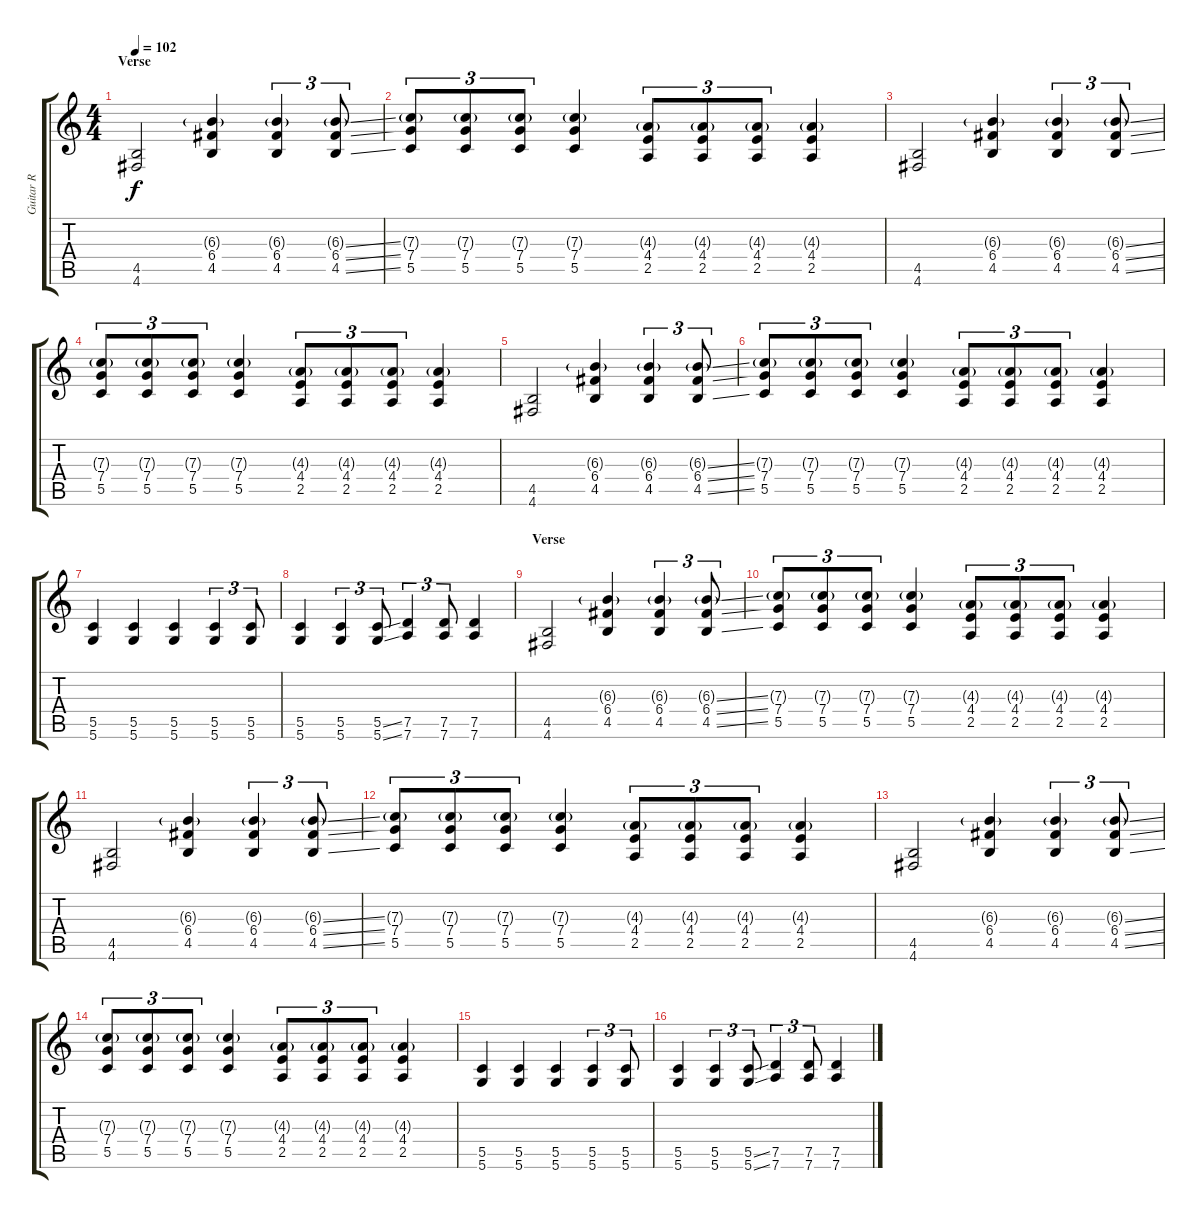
\track ("Guitar R" "Guitar R") {instrument distortionguitar}
\staff {score tabs}
\tuning (D4 A3 F3 C3 G2 D2) {hide}
\ts (4 4)
\section ("" "Verse")
\tempo 102
\clef g2
\ks c
(4.5 4.6).2{dy f} (6.3{g} 6.4 4.5).4 (6.3{g} 6.4 4.5).4{tu (3 2)} (6.3{ss g} 6.4{ss} 4.5{ss}).8{tu (3 2)} |
(7.3{g} 7.4 5.5).8{tu (3 2)} (7.3{g} 7.4 5.5).8{tu (3 2)} (7.3{g} 7.4 5.5).8{tu (3 2)} (7.3{g} 7.4 5.5).4 (4.3{g} 4.4 2.5).8{tu (3 2)} (4.3{g} 4.4 2.5).8{tu (3 2)} (4.3{g} 4.4 2.5).8{tu (3 2)} (4.3{g} 4.4 2.5).4 |
(4.5 4.6).2 (6.3{g} 6.4 4.5).4 (6.3{g} 6.4 4.5).4{tu (3 2)} (6.3{ss g} 6.4{ss} 4.5{ss}).8{tu (3 2)} |
(7.3{g} 7.4 5.5).8{tu (3 2)} (7.3{g} 7.4 5.5).8{tu (3 2)} (7.3{g} 7.4 5.5).8{tu (3 2)} (7.3{g} 7.4 5.5).4 (4.3{g} 4.4 2.5).8{tu (3 2)} (4.3{g} 4.4 2.5).8{tu (3 2)} (4.3{g} 4.4 2.5).8{tu (3 2)} (4.3{g} 4.4 2.5).4 |
(4.5 4.6).2 (6.3{g} 6.4 4.5).4 (6.3{g} 6.4 4.5).4{tu (3 2)} (6.3{ss g} 6.4{ss} 4.5{ss}).8{tu (3 2)} |
(7.3{g} 7.4 5.5).8{tu (3 2)} (7.3{g} 7.4 5.5).8{tu (3 2)} (7.3{g} 7.4 5.5).8{tu (3 2)} (7.3{g} 7.4 5.5).4 (4.3{g} 4.4 2.5).8{tu (3 2)} (4.3{g} 4.4 2.5).8{tu (3 2)} (4.3{g} 4.4 2.5).8{tu (3 2)} (4.3{g} 4.4 2.5).4 |
(5.5 5.6).4 (5.5 5.6).4 (5.5 5.6).4 (5.5 5.6).4{tu (3 2)} (5.5 5.6).8{tu (3 2)} |
(5.5 5.6).4 (5.5 5.6).4{tu (3 2)} (5.5{ss} 5.6{ss}).8{tu (3 2)} (7.5 7.6).4{tu (3 2)} (7.5 7.6).8{tu (3 2)} (7.5 7.6).4 |
\section ("" " Verse")
(4.5 4.6).2 (6.3{g} 6.4 4.5).4 (6.3{g} 6.4 4.5).4{tu (3 2)} (6.3{ss g} 6.4{ss} 4.5{ss}).8{tu (3 2)} |
(7.3{g} 7.4 5.5).8{tu (3 2)} (7.3{g} 7.4 5.5).8{tu (3 2)} (7.3{g} 7.4 5.5).8{tu (3 2)} (7.3{g} 7.4 5.5).4 (4.3{g} 4.4 2.5).8{tu (3 2)} (4.3{g} 4.4 2.5).8{tu (3 2)} (4.3{g} 4.4 2.5).8{tu (3 2)} (4.3{g} 4.4 2.5).4 |
(4.5 4.6).2 (6.3{g} 6.4 4.5).4 (6.3{g} 6.4 4.5).4{tu (3 2)} (6.3{ss g} 6.4{ss} 4.5{ss}).8{tu (3 2)} |
(7.3{g} 7.4 5.5).8{tu (3 2)} (7.3{g} 7.4 5.5).8{tu (3 2)} (7.3{g} 7.4 5.5).8{tu (3 2)} (7.3{g} 7.4 5.5).4 (4.3{g} 4.4 2.5).8{tu (3 2)} (4.3{g} 4.4 2.5).8{tu (3 2)} (4.3{g} 4.4 2.5).8{tu (3 2)} (4.3{g} 4.4 2.5).4 |
(4.5 4.6).2 (6.3{g} 6.4 4.5).4 (6.3{g} 6.4 4.5).4{tu (3 2)} (6.3{ss g} 6.4{ss} 4.5{ss}).8{tu (3 2)} |
(7.3{g} 7.4 5.5).8{tu (3 2)} (7.3{g} 7.4 5.5).8{tu (3 2)} (7.3{g} 7.4 5.5).8{tu (3 2)} (7.3{g} 7.4 5.5).4 (4.3{g} 4.4 2.5).8{tu (3 2)} (4.3{g} 4.4 2.5).8{tu (3 2)} (4.3{g} 4.4 2.5).8{tu (3 2)} (4.3{g} 4.4 2.5).4 |
(5.5 5.6).4 (5.5 5.6).4 (5.5 5.6).4 (5.5 5.6).4{tu (3 2)} (5.5 5.6).8{tu (3 2)} |
(5.5 5.6).4 (5.5 5.6).4{tu (3 2)} (5.5{ss} 5.6{ss}).8{tu (3 2)} (7.5 7.6).4{tu (3 2)} (7.5 7.6).8{tu (3 2)} (7.5 7.6).4
